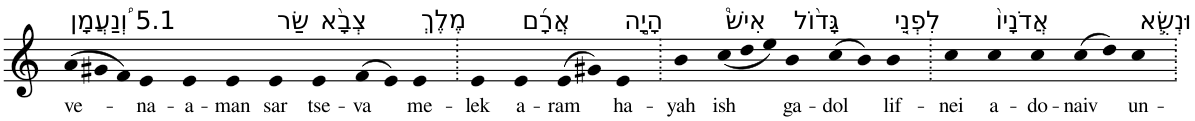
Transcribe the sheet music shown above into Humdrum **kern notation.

**kern	**text
*part1	*part1
*staff1	*staff1
*I"Piano	*
*I'Pno	*
*clefG2	*
*k[]	*
*Xtuplet	*
=1	=1
!LO:TX:a:t=5.1 וְ֠נַעֲמָן	!
!	!LO:LY:b
(>12a	ve-
12g#X	.
12f)	.
!	!LO:LY:b
4e	-na-
!	!LO:LY:b
4e	-a-
!	!LO:LY:b
4e	-man
!LO:TX:a:t=שַׂר	!
!	!LO:LY:b
4e	sar
!LO:TX:a:t=צְבָ֨א	!
!	!LO:LY:b
4e	tse-
!	!LO:LY:b
(>8f	-va
8e)	.
!LO:TX:a:t=מֶלֶךְ	!
!	!LO:LY:b
4e	me-
=2.	=2.
!	!LO:LY:b
4e	-lek
!LO:TX:a:t=אֲרָ֜ם	!
!	!LO:LY:b
4e	a-
!	!LO:LY:b
(>8e	-ram
8g#X)	.
!LO:TX:a:t=הָיָ֣ה	!
!	!LO:LY:b
4e	ha-
=3.	=3.
!	!LO:LY:b
4b	-yah
!LO:TX:a:t=אִישׁ֩	!
!	!LO:LY:b
(<12cc	ish
12dd	.
12ee)	.
!LO:TX:a:t=גָּד֨וֹל	!
!	!LO:LY:b
4b	ga-
!	!LO:LY:b
(>8cc	-dol
8b)	.
!LO:TX:a:t=לִפְנֵ֤י	!
!	!LO:LY:b
4b	lif-
=4.	=4.
!	!LO:LY:b
4cc	-nei
!LO:TX:a:t=אֲדֹנָיו֙	!
!	!LO:LY:b
4cc	a-
!	!LO:LY:b
4cc	-do-
!	!LO:LY:b
(>8cc	-naiv
8dd)	.
!LO:TX:a:t=וּנְשֻׂ֣א	!
!	!LO:LY:b
4cc	un-
=.	=.
*-	*-
